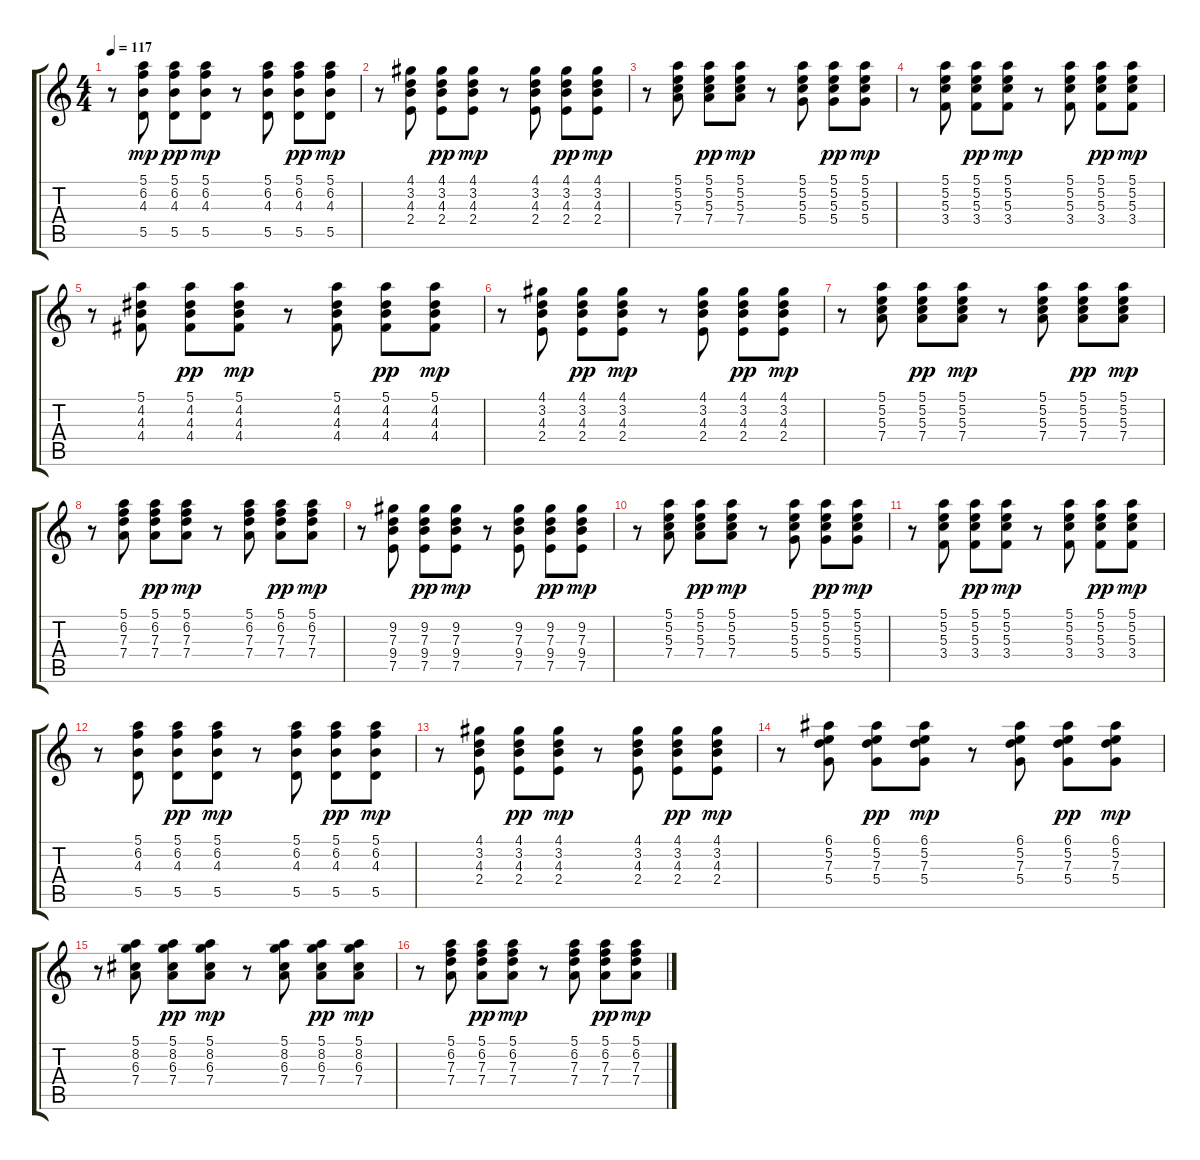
\track "" {instrument acousticguitarsteel}
\staff {score tabs}
\tuning (E4 B3 G3 D3 A2 E2) {hide}
\ts (4 4)
\tempo 117
\clef g2
\ks c
r.8{dy mp} (5.1 6.2 4.3 5.5).8 (5.1 6.2 4.3 5.5).8{dy pp} (5.1 6.2 4.3 5.5).8{dy mp} r.8 (5.1 6.2 4.3 5.5).8 (5.1 6.2 4.3 5.5).8{dy pp} (5.1 6.2 4.3 5.5).8{dy mp} |
r.8 (4.1 3.2 4.3 2.4).8 (4.1 3.2 4.3 2.4).8{dy pp} (4.1 3.2 4.3 2.4).8{dy mp} r.8 (4.1 3.2 4.3 2.4).8 (4.1 3.2 4.3 2.4).8{dy pp} (4.1 3.2 4.3 2.4).8{dy mp} |
r.8 (5.1 5.2 5.3 7.4).8 (5.1 5.2 5.3 7.4).8{dy pp} (5.1 5.2 5.3 7.4).8{dy mp} r.8 (5.1 5.2 5.3 5.4).8 (5.1 5.2 5.3 5.4).8{dy pp} (5.1 5.2 5.3 5.4).8{dy mp} |
r.8 (5.1 5.2 5.3 3.4).8 (5.1 5.2 5.3 3.4).8{dy pp} (5.1 5.2 5.3 3.4).8{dy mp} r.8 (5.1 5.2 5.3 3.4).8 (5.1 5.2 5.3 3.4).8{dy pp} (5.1 5.2 5.3 3.4).8{dy mp} |
r.8 (5.1 4.2 4.3 4.4).8 (5.1 4.2 4.3 4.4).8{dy pp} (5.1 4.2 4.3 4.4).8{dy mp} r.8 (5.1 4.2 4.3 4.4).8 (5.1 4.2 4.3 4.4).8{dy pp} (5.1 4.2 4.3 4.4).8{dy mp} |
r.8 (4.1 3.2 4.3 2.4).8 (4.1 3.2 4.3 2.4).8{dy pp} (4.1 3.2 4.3 2.4).8{dy mp} r.8 (4.1 3.2 4.3 2.4).8 (4.1 3.2 4.3 2.4).8{dy pp} (4.1 3.2 4.3 2.4).8{dy mp} |
r.8 (5.1 5.2 5.3 7.4).8 (5.1 5.2 5.3 7.4).8{dy pp} (5.1 5.2 5.3 7.4).8{dy mp} r.8 (5.1 5.2 5.3 7.4).8 (5.1 5.2 5.3 7.4).8{dy pp} (5.1 5.2 5.3 7.4).8{dy mp} |
r.8 (5.1 6.2 7.3 7.4).8 (5.1 6.2 7.3 7.4).8{dy pp} (5.1 6.2 7.3 7.4).8{dy mp} r.8 (5.1 6.2 7.3 7.4).8 (5.1 6.2 7.3 7.4).8{dy pp} (5.1 6.2 7.3 7.4).8{dy mp} |
r.8 (9.2 7.3 9.4 7.5).8 (9.2 7.3 9.4 7.5).8{dy pp} (9.2 7.3 9.4 7.5).8{dy mp} r.8 (9.2 7.3 9.4 7.5).8 (9.2 7.3 9.4 7.5).8{dy pp} (9.2 7.3 9.4 7.5).8{dy mp} |
r.8 (5.1 5.2 5.3 7.4).8 (5.1 5.2 5.3 7.4).8{dy pp} (5.1 5.2 5.3 7.4).8{dy mp} r.8 (5.1 5.2 5.3 5.4).8 (5.1 5.2 5.3 5.4).8{dy pp} (5.1 5.2 5.3 5.4).8{dy mp} |
r.8 (5.1 5.2 5.3 3.4).8 (5.1 5.2 5.3 3.4).8{dy pp} (5.1 5.2 5.3 3.4).8{dy mp} r.8 (5.1 5.2 5.3 3.4).8 (5.1 5.2 5.3 3.4).8{dy pp} (5.1 5.2 5.3 3.4).8{dy mp} |
r.8 (5.1 6.2 4.3 5.5).8 (5.1 6.2 4.3 5.5).8{dy pp} (5.1 6.2 4.3 5.5).8{dy mp} r.8 (5.1 6.2 4.3 5.5).8 (5.1 6.2 4.3 5.5).8{dy pp} (5.1 6.2 4.3 5.5).8{dy mp} |
r.8 (4.1 3.2 4.3 2.4).8 (4.1 3.2 4.3 2.4).8{dy pp} (4.1 3.2 4.3 2.4).8{dy mp} r.8 (4.1 3.2 4.3 2.4).8 (4.1 3.2 4.3 2.4).8{dy pp} (4.1 3.2 4.3 2.4).8{dy mp} |
r.8 (6.1 5.2 7.3 5.4).8 (6.1 5.2 7.3 5.4).8{dy pp} (6.1 5.2 7.3 5.4).8{dy mp} r.8 (6.1 5.2 7.3 5.4).8 (6.1 5.2 7.3 5.4).8{dy pp} (6.1 5.2 7.3 5.4).8{dy mp} |
r.8 (5.1 8.2 6.3 7.4).8 (5.1 8.2 6.3 7.4).8{dy pp} (5.1 8.2 6.3 7.4).8{dy mp} r.8 (5.1 8.2 6.3 7.4).8 (5.1 8.2 6.3 7.4).8{dy pp} (5.1 8.2 6.3 7.4).8{dy mp} |
r.8 (5.1 6.2 7.3 7.4).8 (5.1 6.2 7.3 7.4).8{dy pp} (5.1 6.2 7.3 7.4).8{dy mp} r.8 (5.1 6.2 7.3 7.4).8 (5.1 6.2 7.3 7.4).8{dy pp} (5.1 6.2 7.3 7.4).8{dy mp}
